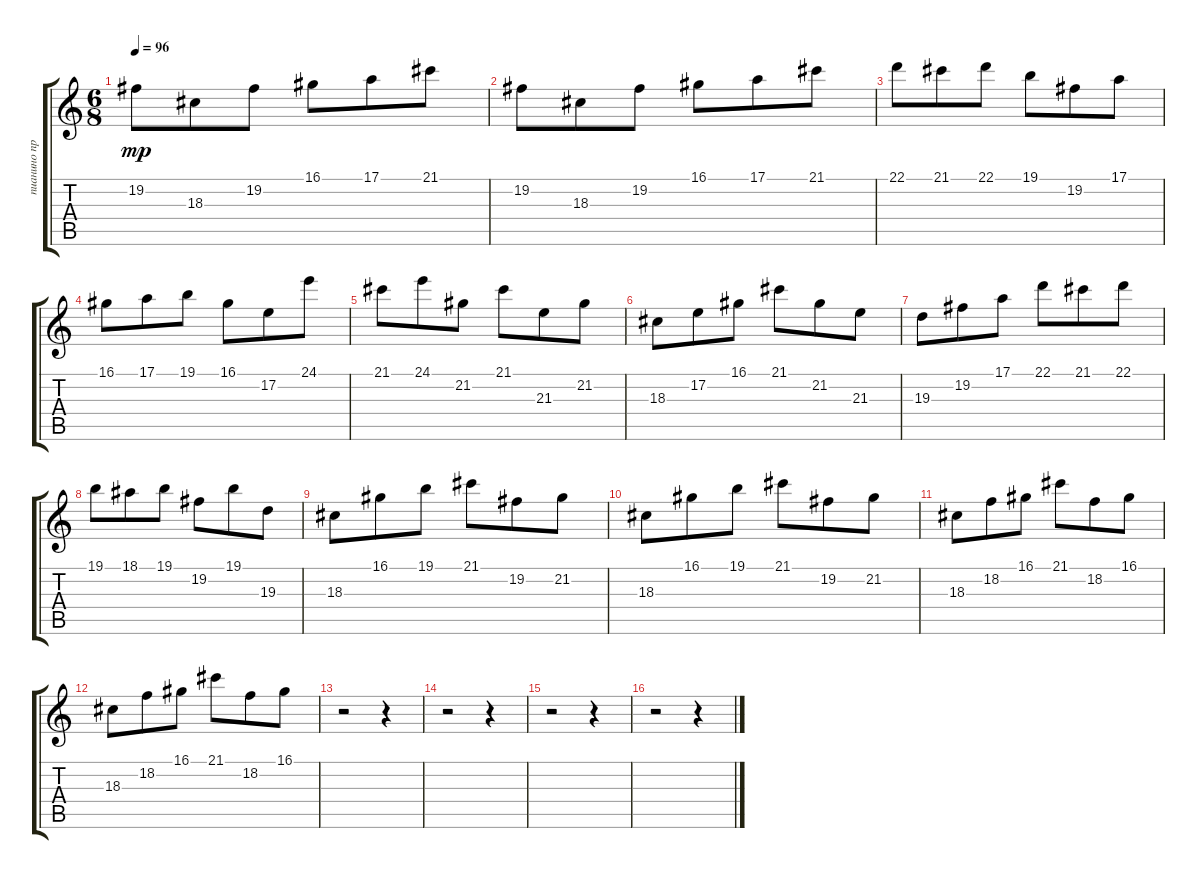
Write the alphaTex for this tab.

\track ("пианино правая рука" "пианино пр") {instrument orchestralharp}
\staff {score tabs}
\tuning (E4 B3 G3 D3 A2 E2) {hide}
\ts (6 8)
\tempo 96
\clef g2
\ks c
19.2.8{dy mp} 18.3.8 19.2.8 16.1.8 17.1.8 21.1.8 |
19.2.8 18.3.8 19.2.8 16.1.8 17.1.8 21.1.8 |
22.1.8 21.1.8 22.1.8 19.1.8 19.2.8 17.1.8 |
16.1.8 17.1.8 19.1.8 16.1.8 17.2.8 24.1.8 |
21.1.8 24.1.8 21.2.8 21.1.8 21.3.8 21.2.8 |
18.3.8 17.2.8 16.1.8 21.1.8 21.2.8 21.3.8 |
19.3.8 19.2.8 17.1.8 22.1.8 21.1.8 22.1.8 |
19.1.8 18.1.8 19.1.8 19.2.8 19.1.8 19.3.8 |
18.3.8 16.1.8 19.1.8 21.1.8 19.2.8 21.2.8 |
18.3.8 16.1.8 19.1.8 21.1.8 19.2.8 21.2.8 |
18.3.8 18.2.8 16.1.8 21.1.8 18.2.8 16.1.8 |
18.3.8 18.2.8 16.1.8 21.1.8 18.2.8 16.1.8 |
r.2 r.4 |
r.2 r.4 |
r.2 r.4 |
r.2 r.4
